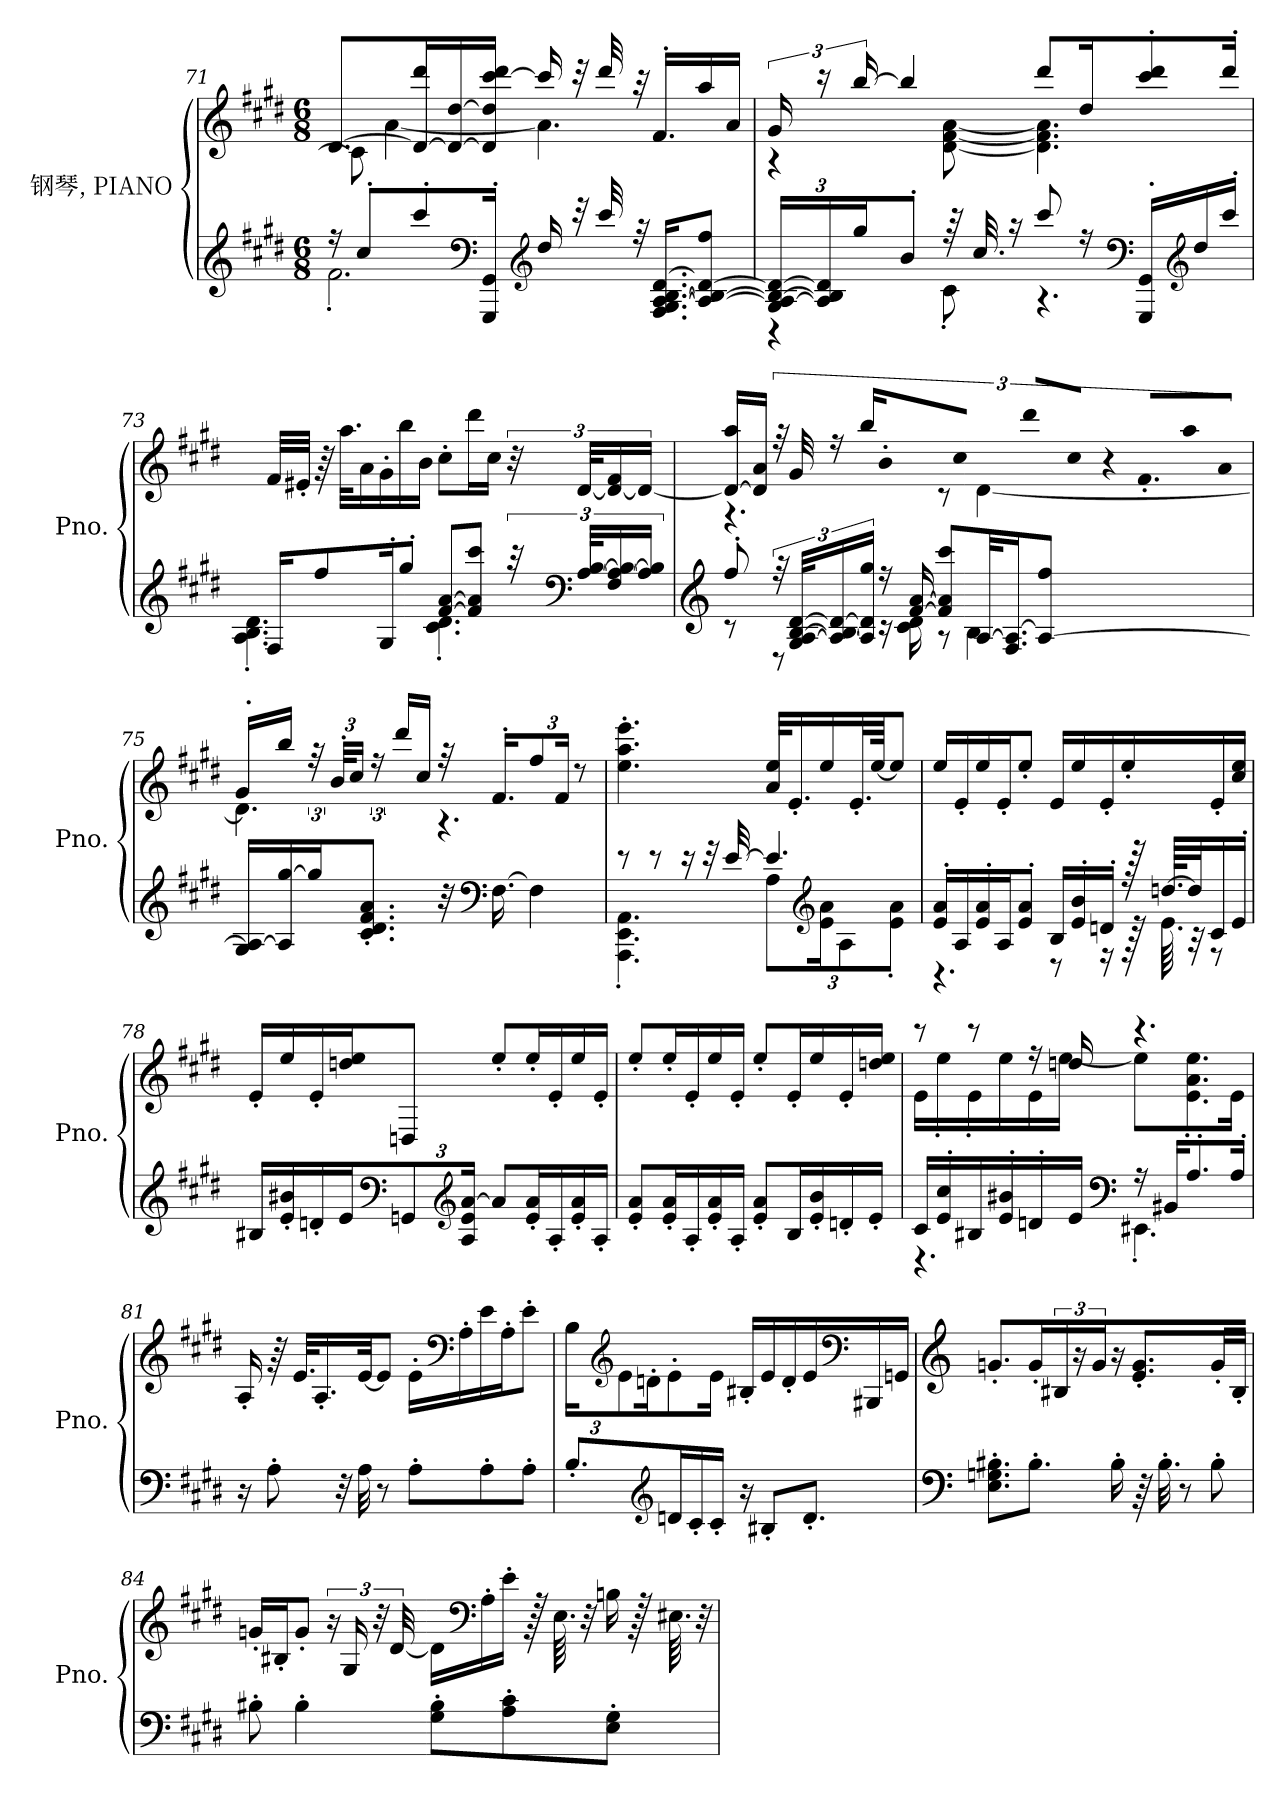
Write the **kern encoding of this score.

**kern	**kern
*part1	*part1
*staff2	*staff1
*I"钢琴, PIANO	*
*I'Pno.	*
*clefG2	*clefG2
*k[f#c#g#d#]	*k[f#c#g#d#]
*M6/8	*M6/8
=71	=71
*^	*^
16r	2.f#'\	[8.d#/L	8c#\]
8cc#'/L	.	.	.
.	.	.	[4a\
8ccc#'/	.	16d#/_ 16ddd#/L	.
.	.	16d#/_ [16dd#/	.
*clefF4	*	*	*
16GGG#/' 16GG#/'Jk	.	16d#/] 16dd#/] [16ccc#/ 16ddd#/JJ	.
*clefG2	*	*	*
16dd#/	.	16ccc#/]	4.a\]
32r	.	32r	.
32ccc#/	.	32ddd#/	.
32r	.	32r	.
16.F#/ 16.G#/ [16.A/ [16.B/ [16.d#/KL	.	16.f#'/LL	.
8A/_ 8B/_ 8d#/_ 8ff#/J	.	16aa/	.
.	.	16a/JJ	.
!!LO:PB:g=z	!!
=72	=72	=72	=72
*Xbrackettup	*	*	*
24G#/ 24A/_ 24B/_ 24d#/_LL	4r	24g#/	4r
24A/] 24B/] 24d#/]	.	24r	.
24gg#/J	.	[24bb/	.
8b'/J	.	4bb/]	.
64r	8c#'\	.	[8d#\ [8f#\ [8a\
32.cc#/	.	.	.
16r	.	.	.
8ccc#/	4.r	8ddd#/L	4.d#\] 4.f#\] 4.a\]
16r	.	16dd#/K	.
*clefF4	*	*	*
16GGG#/' 16GG#/'LL	.	8ccc#/' 8ddd#/'	.
*clefG2	*	*	*
16dd#/	.	.	.
16ccc#'/JJ	.	16ddd#'/Jk	.
*	*	*v	*v
=73	=73	=73
16F#/KL	4.A\' 4.B\' 4.d#\'	32f#/LLL
.	.	32e#X'/JJJ
8ff#/	.	64r
.	.	32.aa\KLL
.	.	16a\
16G#'/K	.	16g#'\
8gg#'/J	.	16bb\
.	.	16b\JJ
[8f#/ [8a/L	4.c#\' 4.d#\'	8cc#'\L
8f#/] 8a/] 8ccc#/J	.	16ddd#\L
.	.	16cc#\JJ
*brackettup	*	*
48r	.	48r
*clefF4	*	*
[48A/ [48B/KLL	.	[48d#/KLL
24F#/ 24A/_ 24B/_	.	24d#/_ 24f#/
24A/] 24B/]JJ	.	24d#/JJ_
!!LO:LB:g=z
=74	=74	=74
*clefG2	*	*
*	*	*^
8ff#'/	8r	16d#/_ 16aa/LL	4.r
.	.	16d#/] 16a/JJ	.
48r	8r	48r	.
48G#/ [48A/ [48B/ [48d#/KLL	.	48g#/	.
24A/_ 24B/] 24d#/_	.	24r	.
24A/] 24d#/] 24gg#/JJ	.	24bb/LL	.
16r	16r	16b'/	.
[16f#/ [16a/	16c#\ 16d#\	16cc#/JJ	.
8f#/] 8a/] 8ccc#/L	8r	16ddd#/LL	8r
.	.	16cc#/JJ	.
[32A/KL	4B\	32r	[4d#\
16.F#/ 16.A/_J	.	16.f#'/LL	.
8A/_ 8ff#/J	.	16aa/	.
.	.	16a/JJ	.
*v	*v	*	*
=75	=75	=75
16G#/ 16A/_LL	16g#'/LL	4.d#\]
16A/] [16gg#/	16bb/JJ	.
16gg#/J]	48r	.
.	48b'/KLL	.
.	24cc#/JJ	.
8.c#/' 8.d#/' 8.f#/' 8.a/'J	.	.
.	24r	.
.	16ddd#/LL	.
.	16cc#/JJ	.
32r	32r	4.r
*clefF4	*	*
[16.F#\	16.f#'/KL	.
*	*Xbrackettup	*
4F#\]	12ff#/	.
.	24f#/Jk	.
.	8r	.
*	*v	*v
!!LO:LB:g=z
=76	=76
*^	*
8r	4.AAA\' 4.EE\' 4.AA\'	4.ee\' 4.aa\' 4.eee\'
8r	.	.
16r	.	.
32r	.	.
[32e/	.	.
4.e/]	8A\L	32a/ 32ee/KLL
.	.	16.e'/
*clefG2	*	*
*	*Xbrackettup	*
.	24e\ 24a\K	16ee/
.	12A\	.
.	.	32.e'/L
.	.	[64ee/JJK
.	8e\' 8a\'J	8ee/J]
=77	=77	=77
16e/' 16a/'LL	4.r	16ee/LL
16A/	.	16e'/
16e/' 16a/'	.	16ee/
16A/J	.	16e'/J
8e/' 8a/'J	.	8ee'/J
16B/LL	8r	16e/LL
16e/' 16b/'	.	16ee/
16dn'/JJ	16r	16e'/
128r	128r	16ee'/
[64.ddn/KLLL	64.e\	.
32dd/J]	32r	.
16c#/	8r	16e'/
16e'/JJ	.	16cc#/ 16ee/JJ
*v	*v	*
!!LO:LB:g=z
=78	=78
16B#X/LL	16e'/LL
16e/' 16b#X/'	16ee/
16dn'/	16e'/
16e/J	16ddn/ 16ee/J
*clefF4	*
12GGn/	8Dn/J
*clefG2	*
24A/ 24e/ [24a/Jk	.
8a/L]	8ee'/L
16e/' 16a/'L	16ee'/L
16A'/	16e'/
16e/' 16a/'	16ee/
16A'/JJ	16e'/JJ
=79	=79
8e/' 8a/'L	8ee'/L
16e/' 16a/'L	16ee'/L
16A'/	16e'/
16e/' 16a/'	16ee/
16A'/JJ	16e'/JJ
8e/' 8a/'L	8ee'/L
16B/L	16e'/L
16e/' 16b/'	16ee/
16dn'/	16e'/
16e'/JJ	16ddn/ 16ee/JJ
!!LO:LB:g=z
=80	=80
*^	*^
16c#/LL	4.r	8r	16e\LL
16e/' 16cc#/'	.	.	16ee'\
16B#X/	.	8r	16e'\
16e/' 16b#X/'	.	.	16ee\
16dn'/	.	16r	16e\
16e/JJ	.	16ddn/	[16ee\JJ
*clefF4	*	*	*
16r	4.EE#X'\	4.r	8ee\L]
16BB#X/KL	.	.	.
8.A'/	.	.	8.e\' 8.a\' 8.ee\'
16A'/Jk	.	.	16e\Jk
*v	*v	*	*
*	*v	*v
=81	=81
16r	16A'/
8A'\	64r
.	32.e/KLL
.	16.A'/
32r	.
32A\	[32e/JK
8r	8e/J]
8A'\L	16e'\LL
*	*clefF4
.	16A'\
8A'\	16e\
.	16A'\J
8A'\J	8e'\J
!!LO:LB:g=z
=82	=82
8.B'/L	24B\KL
*	*clefG2
.	12e\
.	16dn'\K
*clefG2	*
16dn/L	8e'\
16c#'/	.
16c#'/JJ	16e\Jk
16r	16B#X'/LL
8B#X'/L	16e/
.	16d'/
8.d'/J	16e/
*	*clefF4
.	16BBB#X/
.	16GGn/JJ
=83	=83
*clefF4	*clefG2
8.E\' 8.Gn\' 8.B#X\'L	8.gn'/L
8.B#'\J	16g'/L
*	*brackettup
.	24B#X/JJ
.	24r
.	24g/
16B#'\	16r
64r	8.e/' 8.g/'L
32.B#'\	.
8r	.
8B#'\	16g'/L
.	16B#'/JJ
!!LO:PB:g=z
=84	=84
8B#X'\	16gn'/LL
.	16B#X'/J
4B#'\	8g'/J
.	24r
.	24G#/
.	48r
.	[48d#/
8G#\' 8B#\'L	16d#\LL]
*	*clefF4
.	16A'\
8A\' 8c#\'	16e'\JJ
.	128r
.	64.E\
.	32r
8E\' 8G#\'J	16Bn\
.	128r
.	64.E#X\
.	32r
=	=
*-	*-
